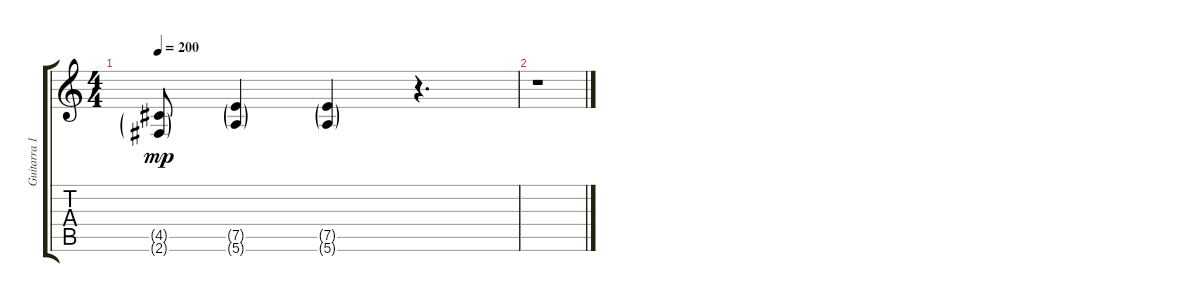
\track ("Guitarra 1 (Aldana)" "Guitarra 1") {instrument distortionguitar}
\staff {score tabs}
\tuning (E4 B3 G3 D3 A2 E2) {hide}
\ts (4 4)
\tempo 200
\clef g2
\ks c
(4.5{g} 2.6{g}).8{dy mp} (7.5{g} 5.6{g}).4 (7.5{g} 5.6{g}).4 r.4{d} |
r.1
